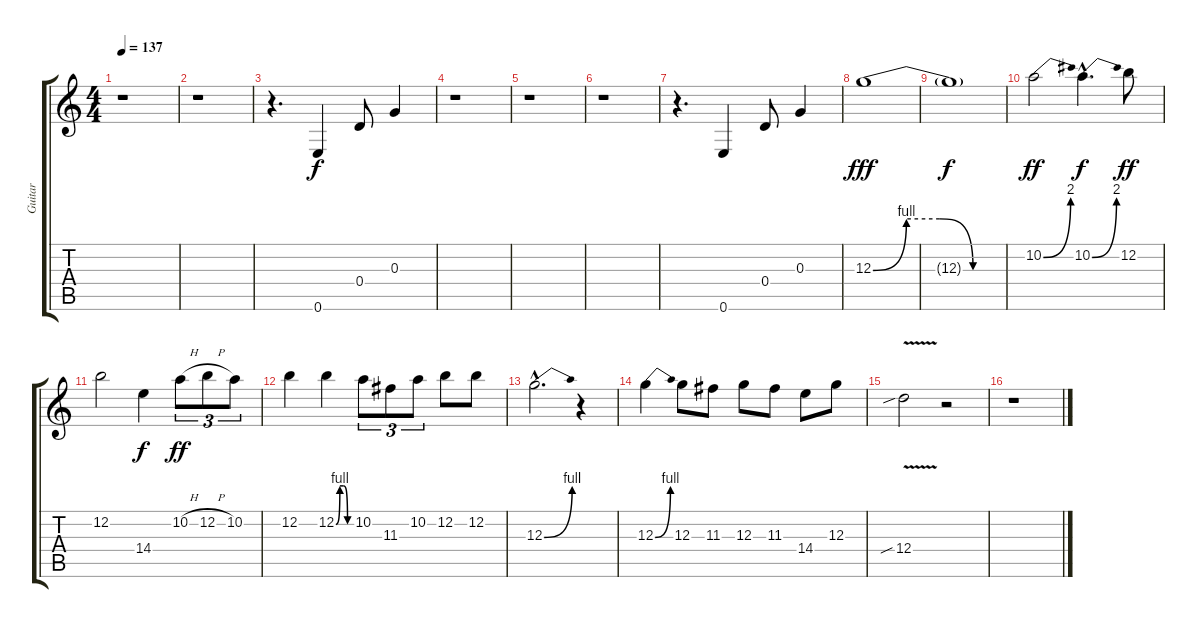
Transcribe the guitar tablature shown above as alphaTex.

\track ("Guitar" "Guitar") {instrument overdrivenguitar}
\staff {score tabs}
\tuning (E4 B3 G3 D3 A2 E2) {hide}
\ts (4 4)
\tempo 137
\clef g2
\ks c
r.1{dy f} |
r.1 |
r.4{d} 0.6.4{balance 8} 0.4.8 0.3.4 |
r.1 |
r.1 |
r.1 |
r.4{d} 0.6.4 0.4.8 0.3.4 |
12.3{be (custom 0 0 15 4 30 4 45 0 60 0)}.1{dy fff} |
12.3{t}.1{dy f} |
10.2{be (bend 0 0 60 8)}.2{dy ff} 10.2{be (bend 0 0 60 8) hac}.4{d dy f} 12.2.8{dy ff} |
12.2.2 14.4.4{dy f} 10.2{h}.8{tu (3 2) dy ff} 12.2{h}.8{tu (3 2)} 10.2.8{tu (3 2)} |
12.2.4 12.2{be (custom 0 0 15 4 30 4 45 0 60 0)}.4 10.2.8{tu (3 2)} 11.3.8{tu (3 2)} 10.2.8{tu (3 2)} 12.2.8 12.2.8 |
12.3{be (bend 0 0 60 4) hac}.2{d} r.4 |
12.3{be (bend 0 0 60 4)}.4 12.3.8 11.3.8 12.3.8 11.3.8 14.4.8 12.3.8 |
12.4{v sib}.2 r.2 |
r.1
